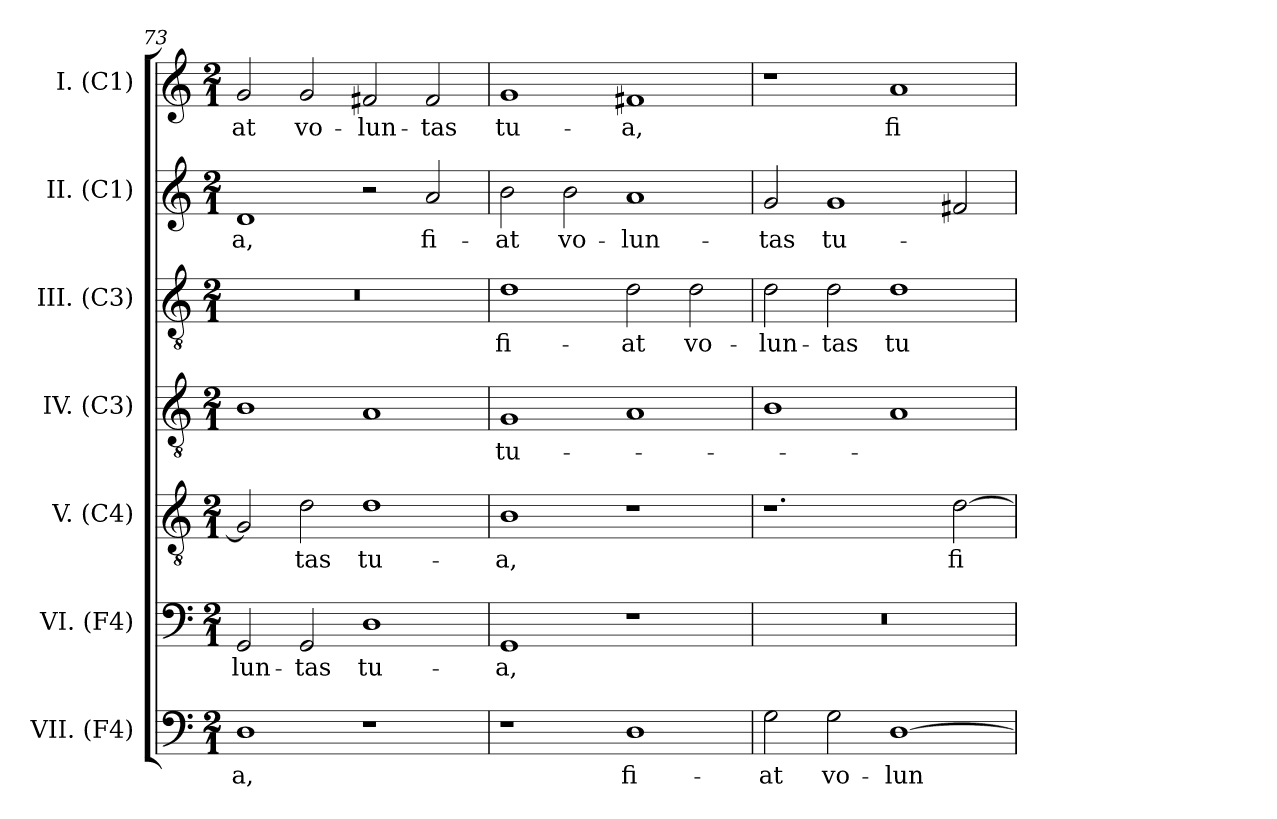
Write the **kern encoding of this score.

**kern	**text	**kern	**text	**kern	**text	**kern	**text	**kern	**text	**kern	**text	**kern	**text
*part7	*part7	*part6	*part6	*part5	*part5	*part4	*part4	*part3	*part3	*part2	*part2	*part1	*part1
*staff7	*staff7	*staff6	*staff6	*staff5	*staff5	*staff4	*staff4	*staff3	*staff3	*staff2	*staff2	*staff1	*staff1
*I"VII. (F4)	*	*I"VI. (F4)	*	*I"V. (C4)	*	*I"IV. (C3)	*	*I"III. (C3)	*	*I"II. (C1)	*	*I"I. (C1)	*
*I'VII.	*	*I'VI.	*	*I'V.	*	*I'IV.	*	*I'III.	*	*I'II.	*	*I'I.	*
*clefF4	*	*clefF4	*	*clefGv2	*	*clefGv2	*	*clefGv2	*	*clefG2	*	*clefG2	*
*	*	*	*	*ITrd7c12	*	*	*	*	*	*	*	*	*
*k[]	*	*k[]	*	*k[]	*	*k[]	*	*k[]	*	*k[]	*	*k[]	*
*C:	*	*C:	*	*C:	*	*C:	*	*C:	*	*C:	*	*C:	*
*M2/1	*	*M2/1	*	*M2/1	*	*M2/1	*	*M2/1	*	*M2/1	*	*M2/1	*
=73	=73	=73	=73	=73	=73	=73	=73	=73	=73	=73	=73	=73	=73
!	!LO:LY:b:color=#000000	!	!	!	!	!	!	!	!	!	!	!	!
!	!	!	!LO:LY:b:color=#000000	!	!	!	!	!LO:N:vis=1	!	!	!	!	!
!	!	!	!	!	!	!	!	!	!	!	!LO:LY:b:color=#000000	!	!
!	!	!	!	!	!	!	!	!	!	!	!	!	!LO:LY:b:color=#000000
1Di	-a,	2GGi/	-lun-	2GGi/]	.	1Bi	.	0r	.	1di	-a,	2gi/	-at
!	!	!	!LO:LY:b:color=#000000	!	!	!	!	!	!	!	!	!	!
!	!	!	!	!	!LO:LY:b:color=#000000	!	!	!	!	!	!	!	!
!	!	!	!	!	!	!	!	!	!	!	!	!	!LO:LY:b:color=#000000
.	.	2GGi/	-tas	2Di\	-tas	.	.	.	.	.	.	2gi/	vo-
!	!	!	!LO:LY:b:color=#000000	!	!	!	!	!	!	!	!	!	!
!	!	!	!	!	!LO:LY:b:color=#000000	!	!	!	!	!	!	!	!
!	!	!	!	!	!	!	!	!	!	!	!	!	!LO:LY:b:color=#000000
1r	.	1Di	tu-	1Di	tu-	1Ai	.	.	.	2r	.	2f#Xi/	-lun-
!	!	!	!	!	!	!	!	!	!	!	!LO:LY:b:color=#000000	!	!
!	!	!	!	!	!	!	!	!	!	!	!	!	!LO:LY:b:color=#000000
.	.	.	.	.	.	.	.	.	.	2ai/	fi-	2f#i/	-tas
=74	=74	=74	=74	=74	=74	=74	=74	=74	=74	=74	=74	=74	=74
!	!	!	!LO:LY:b:color=#000000	!	!	!	!	!	!	!	!	!	!
!	!	!	!	!	!LO:LY:b:color=#000000	!	!	!	!	!	!	!	!
!	!	!	!	!	!	!	!LO:LY:b:color=#000000	!	!	!	!	!	!
!	!	!	!	!	!	!	!	!	!LO:LY:b:color=#000000	!	!	!	!
!	!	!	!	!	!	!	!	!	!	!	!LO:LY:b:color=#000000	!	!
!	!	!	!	!	!	!	!	!	!	!	!	!	!LO:LY:b:color=#000000
1r	.	1GGi	-a,	1BBi	-a,	1Gi	tu-	1di	fi-	2bi\	-at	1gi	tu-
!	!	!	!	!	!	!	!	!	!	!	!LO:LY:b:color=#000000	!	!
.	.	.	.	.	.	.	.	.	.	2bi\	vo-	.	.
!	!LO:LY:b:color=#000000	!	!	!	!	!	!	!	!	!	!	!	!
!	!	!	!	!	!	!	!	!	!LO:LY:b:color=#000000	!	!	!	!
!	!	!	!	!	!	!	!	!	!	!	!LO:LY:b:color=#000000	!	!
!	!	!	!	!	!	!	!	!	!	!	!	!	!LO:LY:b:color=#000000
1Di	fi-	1r	.	1r	.	1Ai	.	2di\	-at	1ai	-lun-	1f#Xi	-a,
!	!	!	!	!	!	!	!	!	!LO:LY:b:color=#000000	!	!	!	!
.	.	.	.	.	.	.	.	2di\	vo-	.	.	.	.
=75	=75	=75	=75	=75	=75	=75	=75	=75	=75	=75	=75	=75	=75
!	!LO:LY:b:color=#000000	!LO:N:vis=1	!	!	!	!	!	!	!	!	!	!	!
!	!	!	!	!	!	!	!	!	!LO:LY:b:color=#000000	!	!	!	!
!	!	!	!	!	!	!	!	!	!	!	!LO:LY:b:color=#000000	!	!
2Gi\	-at	0r	.	1.r	.	1Bi	.	2di\	-lun-	2gi/	-tas	1r	.
!	!LO:LY:b:color=#000000	!	!	!	!	!	!	!	!	!	!	!	!
!	!	!	!	!	!	!	!	!	!LO:LY:b:color=#000000	!	!	!	!
!	!	!	!	!	!	!	!	!	!	!	!LO:LY:b:color=#000000	!	!
2Gi\	vo-	.	.	.	.	.	.	2di\	-tas	1gi	tu-	.	.
!	!LO:LY:b:color=#000000	!	!	!	!	!	!	!	!	!	!	!	!
!	!	!	!	!	!	!	!	!	!LO:LY:b:color=#000000	!	!	!	!
!	!	!	!	!	!	!	!	!	!	!	!	!	!LO:LY:b:color=#000000
[1Di	-lun-	.	.	.	.	1Ai	.	1di	tu-	.	.	1ai	fi-
!	!	!	!	!	!LO:LY:b:color=#000000	!	!	!	!	!	!	!	!
.	.	.	.	[2Di\	fi-	.	.	.	.	2f#Xi/	.	.	.
=	=	=	=	=	=	=	=	=	=	=	=	=	=
*-	*-	*-	*-	*-	*-	*-	*-	*-	*-	*-	*-	*-	*-
